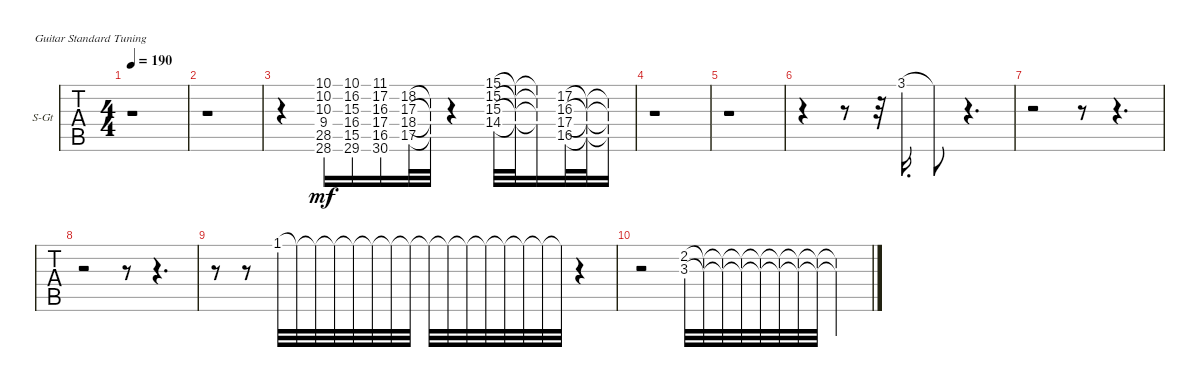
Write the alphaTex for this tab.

\bracketExtendMode groupsimilarinstruments
\firstSystemTrackNameOrientation horizontal
\otherSystemsTrackNameOrientation horizontal
\track ("Django" "S-Gt") {mute instrument acousticguitarsteel}
\staff {tabs}
\tuning (E4 B3 G3 D3 A2 E2)
\ts (4 4)
\tempo 190
\clef g2
\ks c
r.1{dy mf} |
\scale
0.241214 r.1 |
\scale
0.554756 r.4 (10.1 10.2 10.3 9.4 28.5 28.6).16 (16.2 15.3 16.4 15.5 10.1 29.6).16 (17.2 16.3 17.4 16.5 11.1 30.6).16 (18.2 17.3 18.4 17.5).32 (18.2{t} 17.3{t} 18.4{t} 17.5{t}).32 r.4 (15.1 15.2 15.3 14.4).32 (15.1{t} 15.2{t} 15.3{t} 14.4{t}).32 (15.1{t} 15.2{t} 15.3{t} 14.4{t}).16 (17.2 16.3 17.4 16.5).32 (17.2{t} 16.3{t} 17.4{t} 16.5{t}).32 (17.2{t} 16.3{t} 17.4{t} 16.5{t}).16 |
\scale
0.204473 r.1 |
r.1 |
r.4 r.8 r.32 3.1.16{d} 3.1{t}.8 r.4{d} |
r.2 r.8 r.4{d} |
r.2 r.8 r.4{d} |
r.8 r.8 1.1.32 1.1{t}.32 1.1{t}.32 1.1{t}.32 1.1{t}.32 1.1{t}.32 1.1{t}.32 1.1{t}.32 1.1{t}.32 1.1{t}.32 1.1{t}.32 1.1{t}.32 1.1{t}.32 1.1{t}.32 1.1{t}.32 1.1{t}.32 r.4 |
r.2 (2.2 3.3).32 (2.2{t} 3.3{t}).32 (2.2{t} 3.3{t}).32 (2.2{t} 3.3{t}).32 (2.2{t} 3.3{t}).32 (2.2{t} 3.3{t}).32 (2.2{t} 3.3{t}).32 (2.2{t} 3.3{t}).32 (2.2{t} 3.3{t}).4
